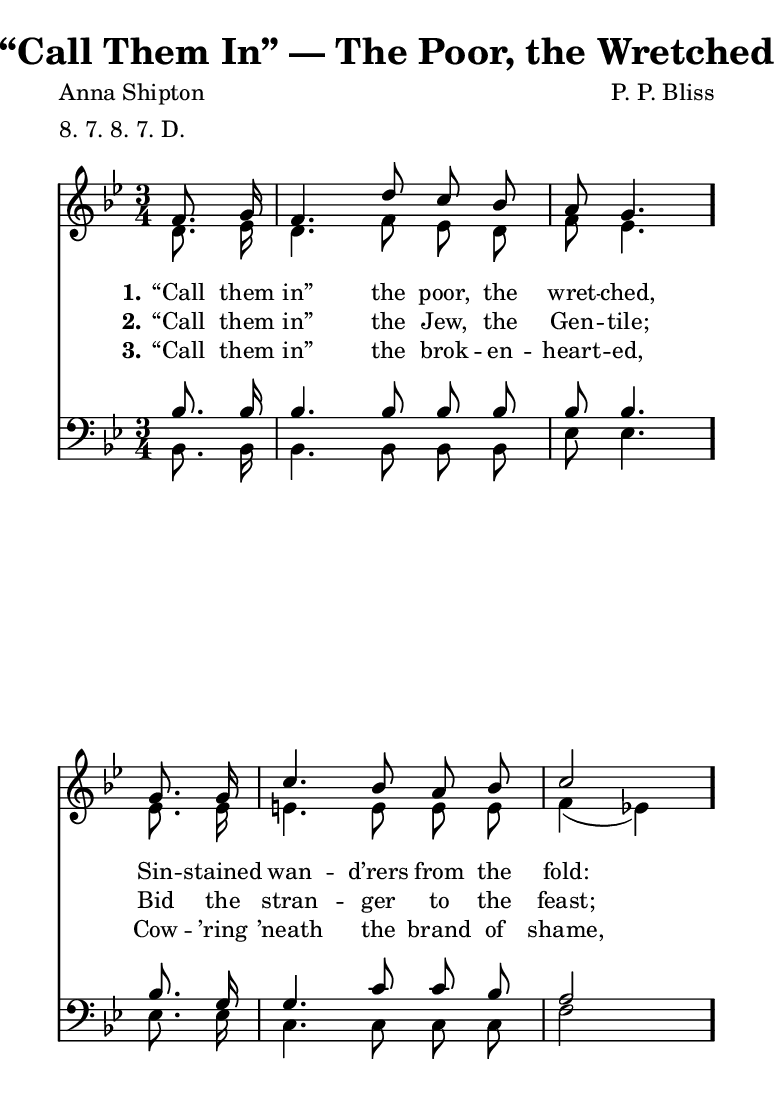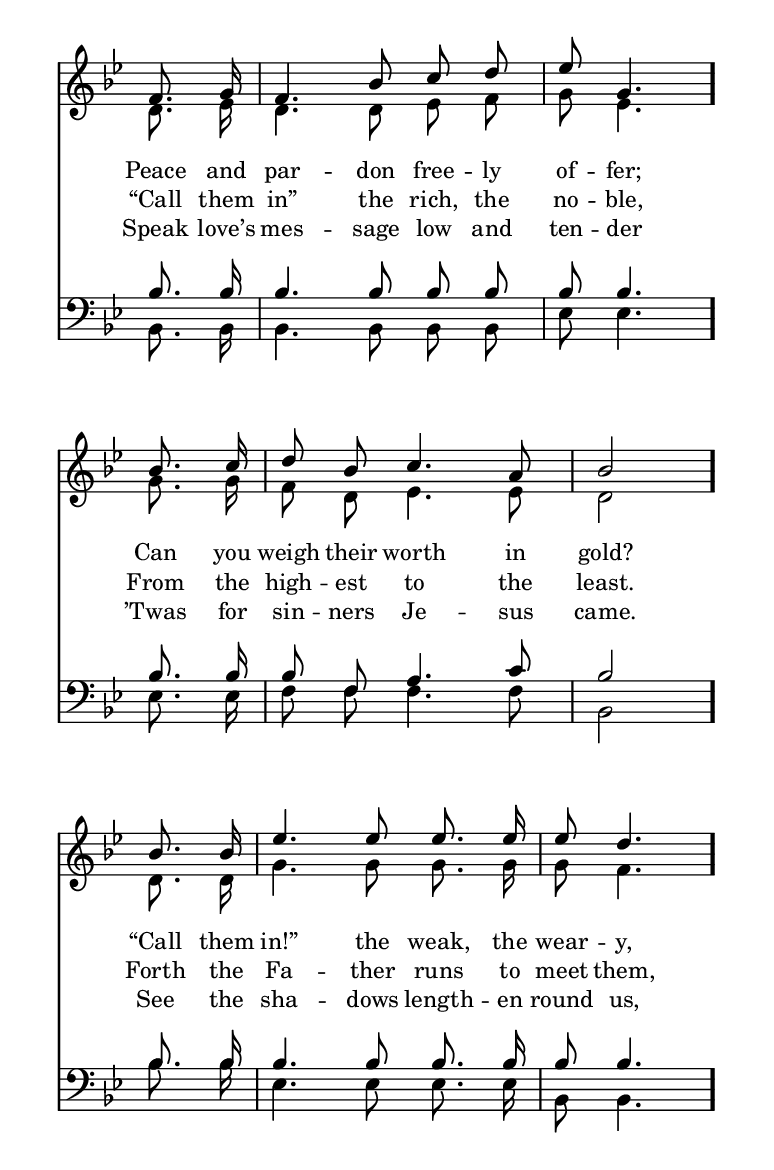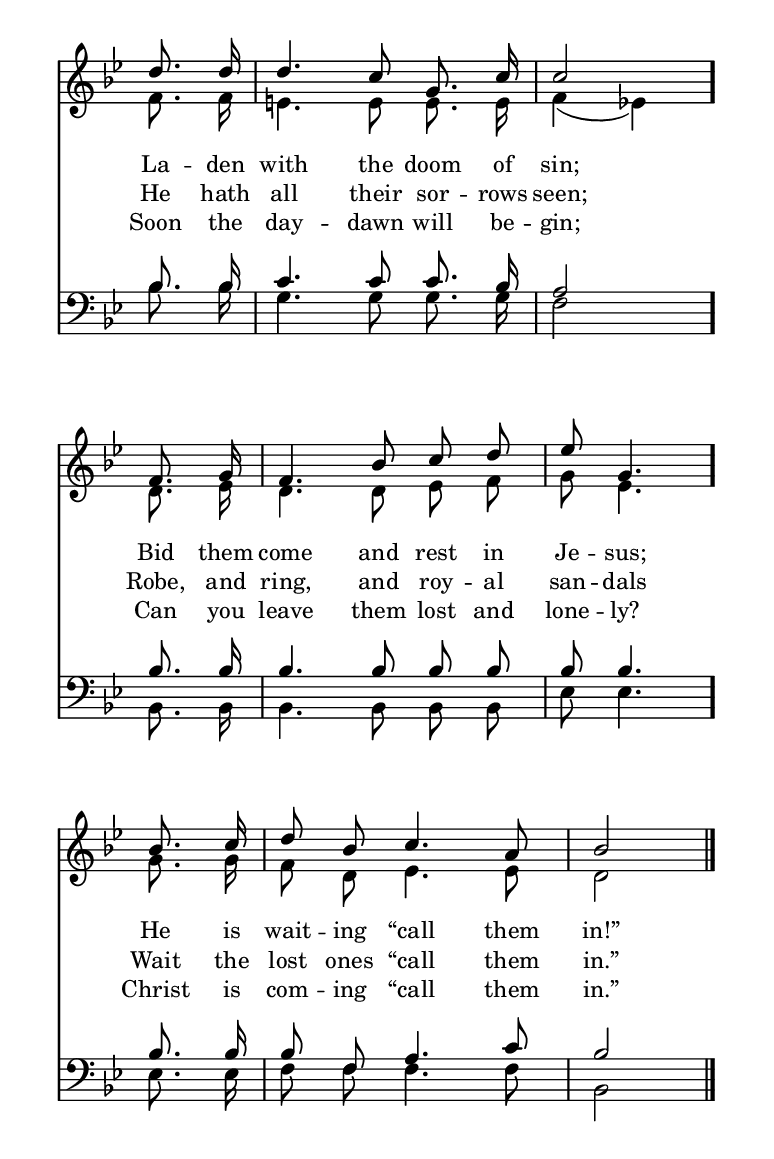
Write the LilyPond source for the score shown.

\include "common/global.ily"
\paper {
  \include "common/paper.ily"
  %ragged-bottom = ##t
  %ragged-last-bottom = ##t
  %systems-per-page = ##f
  %page-count = ##f
}

\header{
  hymnnumber = "64"
  title = "“Call Them In” — The Poor, the Wretched"
  tunename = "Lower Lights"
  meter = "8. 7. 8. 7. D."
  poet = "Anna Shipton"
  composer = "P. P. Bliss"
  %copyright = ""
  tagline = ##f
}

% for fermata in MIDI
ta = { \tempo 4=78 }
tb = { \tempo 4=39 }

patternAA = { c8. c16 | c4. c8 c8 c8 | c8 c4. }

patternBA = { c8. c16 | c4. c8 c8 c8 | c2 }
patternBB = { c8. c16 | c4. c8 c8 c8 | c4( c4) }
patternBC = { c8. c16 | c8 c8 c4. c8 | c2 }

patternCA = { c8. c16 | c4. c8 c8. c16 | c8 c4. }

patternDA = { c8. c16 | c4. c8 c8. c16 | c2 }
patternDB = { c8. c16 | c4. c8 c8. c16 | c4( c4) }

global = {
  \include "common/overrides.ily"
  \override Staff.TimeSignature.style = #'numbered
  \time 3/4
  \override Score.MetronomeMark.transparent = ##t % hide all fermata changes too
  \ta
  \key bes \major
  \partial 4
  \autoBeamOff
}

notesSoprano = {
\global
\relative c' {

  \changePitch \patternAA { f g | f d' c bes | a g }
  \changePitch \patternBA { g g | c bes a bes | c }
  \changePitch \patternAA { f, g | f bes c d | ees g, }
  \changePitch \patternBC { bes c | d bes c a | bes }

  \changePitch \patternCA { bes bes | ees ees ees ees | ees d }
  \changePitch \patternDA { d d | d c g c | c }
  \changePitch \patternAA { f, g | f bes c d | ees g, }
  \changePitch \patternBC { bes c | d bes c a | bes }

  \bar "|."

}
}

notesAlto = {
\global
\relative e' {

  \changePitch \patternAA { d ees | d f ees d | f ees }
  \changePitch \patternBB { ees ees | e e e e | f ees! }
  \changePitch \patternAA { d ees | d d ees f | g ees }
  \changePitch \patternBC { g g | f d ees ees | d }

  \changePitch \patternCA { d d | g g g g | g f }
  \changePitch \patternDB { f f e e e e | f ees! }
  \changePitch \patternAA { d ees | d d ees f | g ees }
  \changePitch \patternBC { g g | f d ees ees | d }

}
}

notesTenor = {
\global
\relative a {

  \changePitch \patternAA { bes bes | bes bes bes bes | bes bes }
  \changePitch \patternBA { bes g | g c c bes | a }
  \changePitch \patternAA { bes bes | bes bes bes bes | bes bes }
  \changePitch \patternBC { bes bes | bes f a c | bes }

  \changePitch \patternCA { bes bes | bes bes bes bes | bes bes }
  \changePitch \patternDA { bes bes | c c c bes | a }
  \changePitch \patternAA { bes bes | bes bes bes bes | bes bes }
  \changePitch \patternBC { bes bes | bes f a c | bes }

}
}

notesBass = {
\global
\relative f, {

  \changePitch \patternAA { bes bes | bes bes bes bes | ees ees }
  \changePitch \patternBA { ees ees | c c c c | f }
  \changePitch \patternAA { bes, bes | bes bes bes bes | ees ees }
  \changePitch \patternBC { ees ees | f f f f | bes, }

  \changePitch \patternCA { bes' bes | ees, ees ees ees | bes bes }
  \changePitch \patternDA { bes' bes | g g g g | f }
  \changePitch \patternAA { bes, bes | bes bes bes bes | ees ees }
  \changePitch \patternBC { ees ees | f f f f | bes, }

}
}

wordsA = \lyricmode {
\set stanza = "1."

“Call them in” the poor, the wret -- ched, \bar "."
Sin -- stained wan -- d’rers from the fold: \bar "." \break
Peace and par -- don free -- ly of -- fer; \bar "."
Can you weigh their worth in gold? \bar "." \break
“Call them in!” the weak, the wear -- y, \bar "."
La -- den with the doom of sin; \bar "." \break
Bid them come and rest in Je -- sus; \bar "."
He is wait -- ing “call them in!” \bar "." \break

}

wordsB = \lyricmode {
\set stanza = "2."

“Call them in” the Jew, the Gen -- tile;
Bid the stran -- ger to the feast;
“Call them in” the rich, the no -- ble,
From the high -- est to the least.
Forth the Fa -- ther runs to meet them,
He hath all their sor -- rows seen;
Robe, and ring, and roy -- al san -- dals
Wait the lost ones “call them in.”

}

wordsC = \lyricmode {
\set stanza = "3."

“Call them in” the brok -- en -- heart -- ed,
Cow -- ’ring ’neath the brand of shame,
Speak love’s mes -- sage low and ten -- der
’Twas for sin -- ners Je -- sus came.
See the sha -- dows length -- en round us,
Soon the day -- dawn will be -- gin;
Can you leave them lost and lone -- ly?
Christ is com -- ing “call them in.”

}

\score {
  \context ChoirStaff <<
    \context Staff = upper <<
      \set ChoirStaff.systemStartDelimiter = #'SystemStartBar
      \context Voice  = sopranos { \voiceOne << \notesSoprano >> }
      \context Voice  = altos { \voiceTwo << \notesAlto >> }
      \context Lyrics = one   \lyricsto sopranos \wordsA
      \context Lyrics = two   \lyricsto sopranos \wordsB
      \context Lyrics = three \lyricsto sopranos \wordsC
    >>
    \context Staff = men <<
      \clef bass
      \context Voice  = tenors { \voiceOne << \notesTenor >> }
      \context Voice  = basses { \voiceTwo << \notesBass >> }
    >>
  >>
  \layout {
    \include "common/layout.ily"
  }
  \midi{
    \include "common/midi.ily"
  }
}

\version "2.19.49"  % necessary for upgrading to future LilyPond versions.

% vi:set et ts=2 sw=2 ai nocindent syntax=lilypond:
